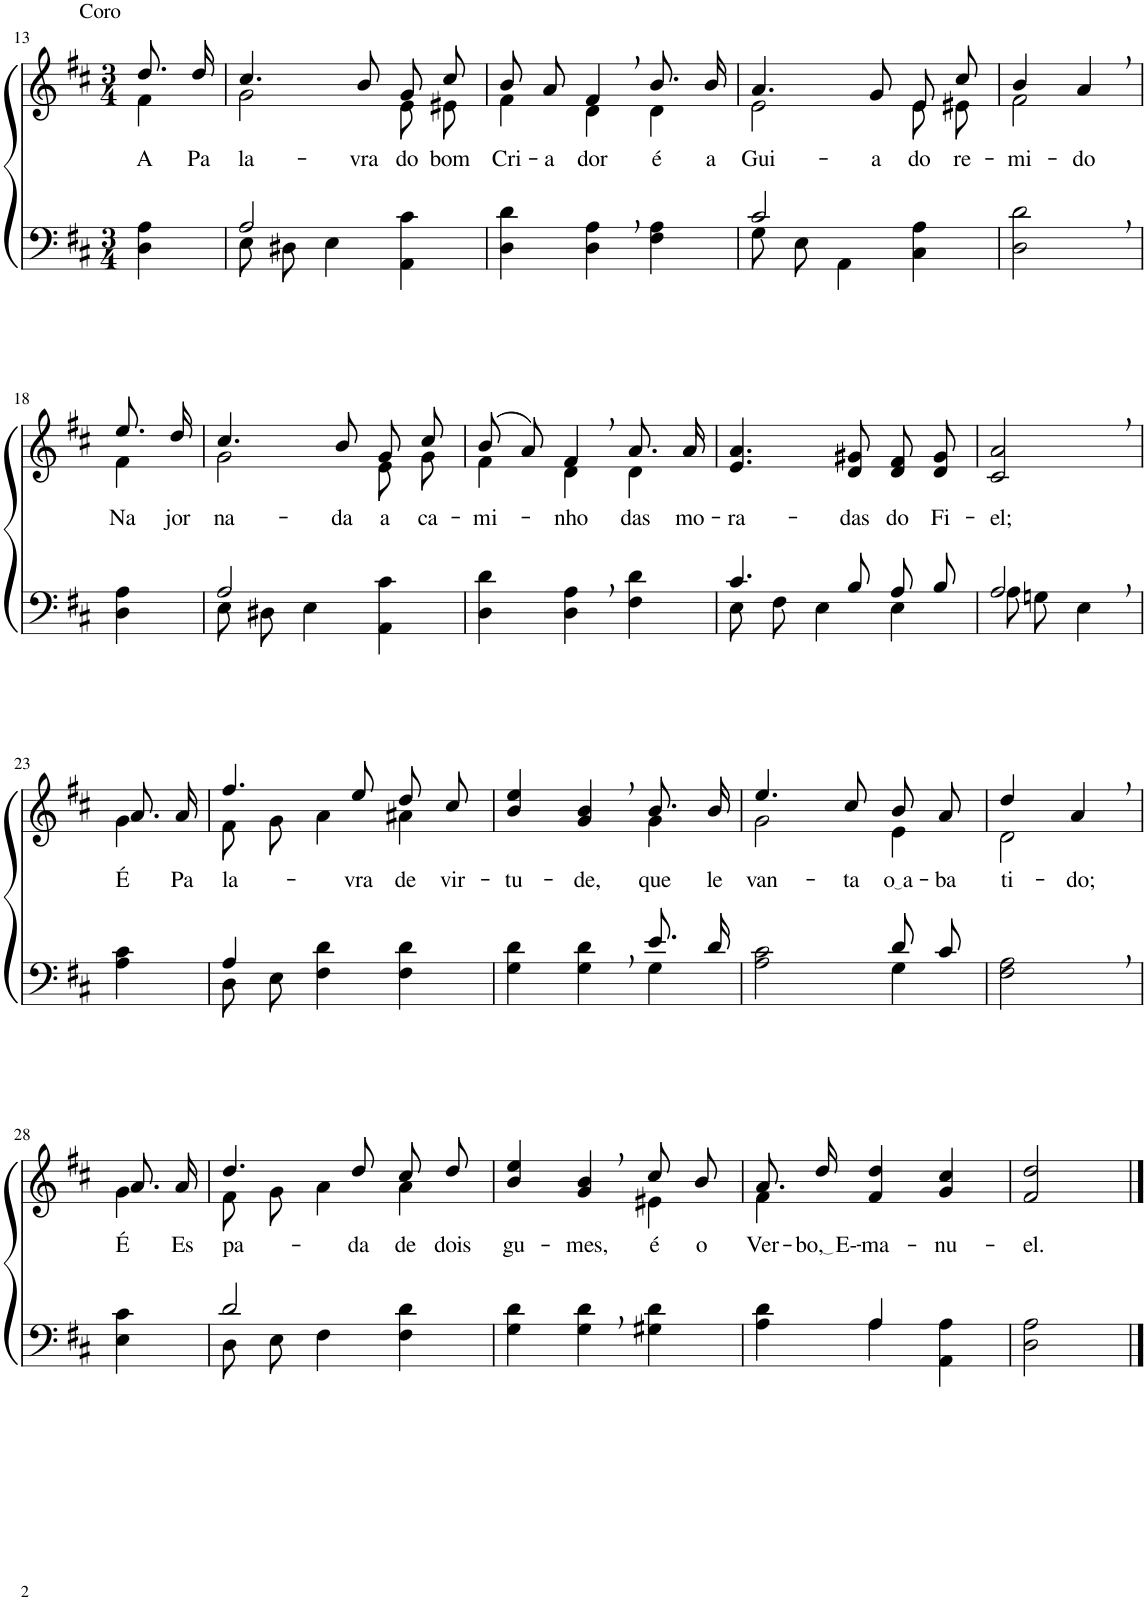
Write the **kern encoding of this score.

**kern	**kern	**text
*part2	*part1	*part1
*staff2	*staff1	*staff1
*I"Parte III e IV	*I"Parte I e II	*
!!LO:PB:g=z
*clefF4	*clefG2	*
*Trd1c2	*Trd1c2	*
*k[f#c#]	*k[f#c#]	*
*M3/4	*M3/4	*
=13	=13	=13
*	*^	*
!	!LO:TX:a:t=Coro	!	!
!	!	!	!LO:LY:b
4D\ 4A\	8.dd/L	4f#\	A
!	!	!	!LO:LY:b
.	16dd/Jk	.	Pa-
=14	=14	=14	=14
*^	*	*	*
!	!	!	!	!LO:LY:b
2A/	8E\L	4.cc#/	2g\	-la-
.	8D#X\J	.	.	.
.	4E\	.	.	.
!	!	!	!	!LO:LY:b
.	.	8b/	.	-vra
!	!	!	!	!LO:LY:b
4ryy	4AA\ 4c#\	8g/L	8e\L	do
!	!	!	!	!LO:LY:b
.	.	8cc#/J	8e#X\J	bom
*v	*v	*	*	*
=15	=15	=15	=15
!	!	!	!LO:LY:b
4D\ 4d\	8b/L	4f#\	Cri-
!	!	!	!LO:LY:b
.	8a/J	.	-a-
!	!	!	!LO:LY:b
4D\, 4A\,	4f#,/	4d\	-dor
!	!	!	!LO:LY:b
4F#\ 4A\	8.b/L	4d\	é
!	!	!	!LO:LY:b
.	16b/Jk	.	a
=16	=16	=16	=16
*^	*	*	*
!	!	!	!	!LO:LY:b
2c#/	8G\L	4.a/	2e\	Gui-
.	8E\J	.	.	.
.	4AA\	.	.	.
!	!	!	!	!LO:LY:b
.	.	8g/	.	-a
!	!	!	!	!LO:LY:b
4ryy	4C#\ 4A\	8e/L	8e\L	do
!	!	!	!	!LO:LY:b
.	.	8cc#/J	8e#X\J	re-
*v	*v	*	*	*
=17	=17	=17	=17
!	!	!	!LO:LY:b
2D\, 2d\,	4b/	2f#\	-mi-
!	!	!	!LO:LY:b
.	4a,/	.	-do
!!LO:LB:g=z	!!
=18	=18	=18	=18
!	!	!	!LO:LY:b
4D\ 4A\	8.ee/L	4f#\	Na
!	!	!	!LO:LY:b
.	16dd/Jk	.	jor-
=19	=19	=19	=19
*^	*	*	*
!	!	!	!	!LO:LY:b
2A/	8E\L	4.cc#/	2g\	-na-
.	8D#X\J	.	.	.
.	4E\	.	.	.
!	!	!	!	!LO:LY:b
.	.	8b/	.	-da
!	!	!	!	!LO:LY:b
4ryy	4AA\ 4c#\	8g/L	8e\L	a
!	!	!	!	!LO:LY:b
.	.	8cc#/J	8g\J	ca-
*v	*v	*	*	*
=20	=20	=20	=20
!	!	!	!LO:LY:b
4D\ 4d\	(8b/L	4f#\	-mi-
.	8a/J)	.	.
!	!	!	!LO:LY:b
4D\, 4A\,	4f#,/	4d\	-nho
!	!	!	!LO:LY:b
4F#\ 4d\	8.a/L	4d\	das
!	!	!	!LO:LY:b
.	16a/Jk	.	mo-
*	*v	*v	*
=21	=21	=21
*^	*	*
!	!	!	!LO:LY:b
4.c#/	8E\L	4.e/ 4.a/	-ra-
.	8F#\J	.	.
.	4E\	.	.
!	!	!	!LO:LY:b
8B/	.	8d/ 8g#X/	-das
!	!	!	!LO:LY:b
8A/L	4E\	8d/ 8f#/L	do
!	!	!	!LO:LY:b
8B/J	.	8d/ 8g#/J	Fi-
=22	=22	=22	=22
!	!	!	!LO:LY:b
2A,/	8A\L	2c#/, 2a/,	-el;
.	8Gn\J	.	.
.	4E\	.	.
!!LO:LB:g=z
=23	=23	=23	=23
*	*	*^	*
!	!	!	!	!LO:LY:b
*v	*v	*	*	*
4A\ 4c#\	8.a/L	4g\	É
!	!	!	!LO:LY:b
.	16a/Jk	.	Pa-
=24	=24	=24	=24
*^	*	*	*
!	!	!	!	!LO:LY:b
4A/	8D\L	4.ff#/	8f#\L	-la-
.	8E\J	.	8g\J	.
2ryy	4F#\ 4d\	.	4a\	.
!	!	!	!	!LO:LY:b
.	.	8ee/	.	-vra
!	!	!	!	!LO:LY:b
.	4F#\ 4d\	8dd/L	4a#X\	de
!	!	!	!	!LO:LY:b
.	.	8cc#/J	.	vir-
=25	=25	=25	=25	=25
!	!	!	!	!LO:LY:b
2ryy	4G\ 4d\	4b/ 4ee/	2ryy	-tu-
!	!	!	!	!LO:LY:b
.	4G\ 4d\	4g/, 4b/,	.	-de,
!	!	!	!	!LO:LY:b
8.e/L	4G\	8.b/L	4g\	que
!	!	!	!	!LO:LY:b
16d/Jk	.	16b/Jk	.	le-
=26	=26	=26	=26	=26
!	!	!	!	!LO:LY:b
2ryy	2A\ 2c#\	4.ee/	2g\	-van-
!	!	!	!	!LO:LY:b
.	.	8cc#/	.	-ta
!	!	!	!	!LO:LY:b
8d/L	4G\	8b/L	4e\	o a
!	!	!	!	!LO:LY:b
8c#/J	.	8a/J	.	ba-
*v	*v	*	*	*
=27	=27	=27	=27
!	!	!	!LO:LY:b
2F#\, 2A\,	4dd/	2d\	-ti-
!	!	!	!LO:LY:b
.	4a,/	.	-do;
!!LO:LB:g=z	!!
=28	=28	=28	=28
!	!	!	!LO:LY:b
4E\ 4c#\	8.a/L	4g\	É
!	!	!	!LO:LY:b
.	16a/Jk	.	Es-
=29	=29	=29	=29
*^	*	*	*
!	!	!	!	!LO:LY:b
2d/	8D\L	4.dd/	8f#\L	-pa-
.	8E\J	.	8g\J	.
.	4F#\	.	4a\	.
!	!	!	!	!LO:LY:b
.	.	8dd/	.	-da
!	!	!	!	!LO:LY:b
4ryy	4F#\ 4d\	8cc#/L	4a\	de
!	!	!	!	!LO:LY:b
.	.	8dd/J	.	dois
*v	*v	*	*	*
=30	=30	=30	=30
!	!	!	!LO:LY:b
4G\ 4d\	4b/ 4ee/	2ryy	gu-
!	!	!	!LO:LY:b
4G\, 4d\,	4g/, 4b/,	.	-mes,
!	!	!	!LO:LY:b
4G#X\ 4d\	8cc#/L	4e#X\	é
!	!	!	!LO:LY:b
.	8b/J	.	o
=31	=31	=31	=31
*^	*	*	*
!	!	!	!	!LO:LY:b
4ryy	4A\ 4d\	8.a/L	4f#\	Ver-
!	!	!	!	!LO:LY:b
.	.	16dd/Jk	.	bo, E-
!	!	!	!	!LO:LY:b
4A/	4A\	4f#/ 4dd/	2ryy	-ma-
!	!	!	!	!LO:LY:b
4ryy	4AA\ 4A\	4g/ 4cc#/	.	-nu-
*	*	*v	*v	*
=32	=32	=32	=32
!	!	!	!LO:LY:b
*v	*v	*	*
2D\ 2A\	2f#/ 2dd/	-el.
==	==	==
*-	*-	*-
